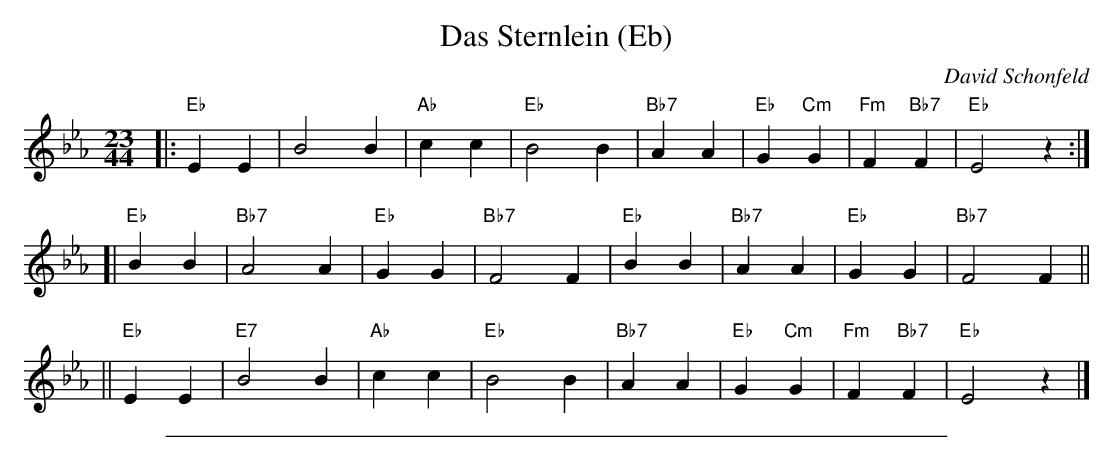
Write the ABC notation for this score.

X:1
T: Das Sternlein (Eb)
C: David Schonfeld
M: 23/44
L: 1/4
K: Eb
|: "Eb"E E |     B2 B | "Ab"c c | "Eb"B2 B |"Bb7"A A | "Eb"G "Cm"G | "Fm"F "Bb7"F | "Eb"E2 z :|
[| "Eb"B B |"Bb7"A2 A | "Eb"G G |"Bb7"F2 F | "Eb"B B |"Bb7"A     A | "Eb"G      G |"Bb7"F2 F ||
|| "Eb"E E | "E7"B2 B | "Ab"c c | "Eb"B2 B |"Bb7"A A | "Eb"G "Cm"G | "Fm"F "Bb7"F | "Eb"E2 z |]
